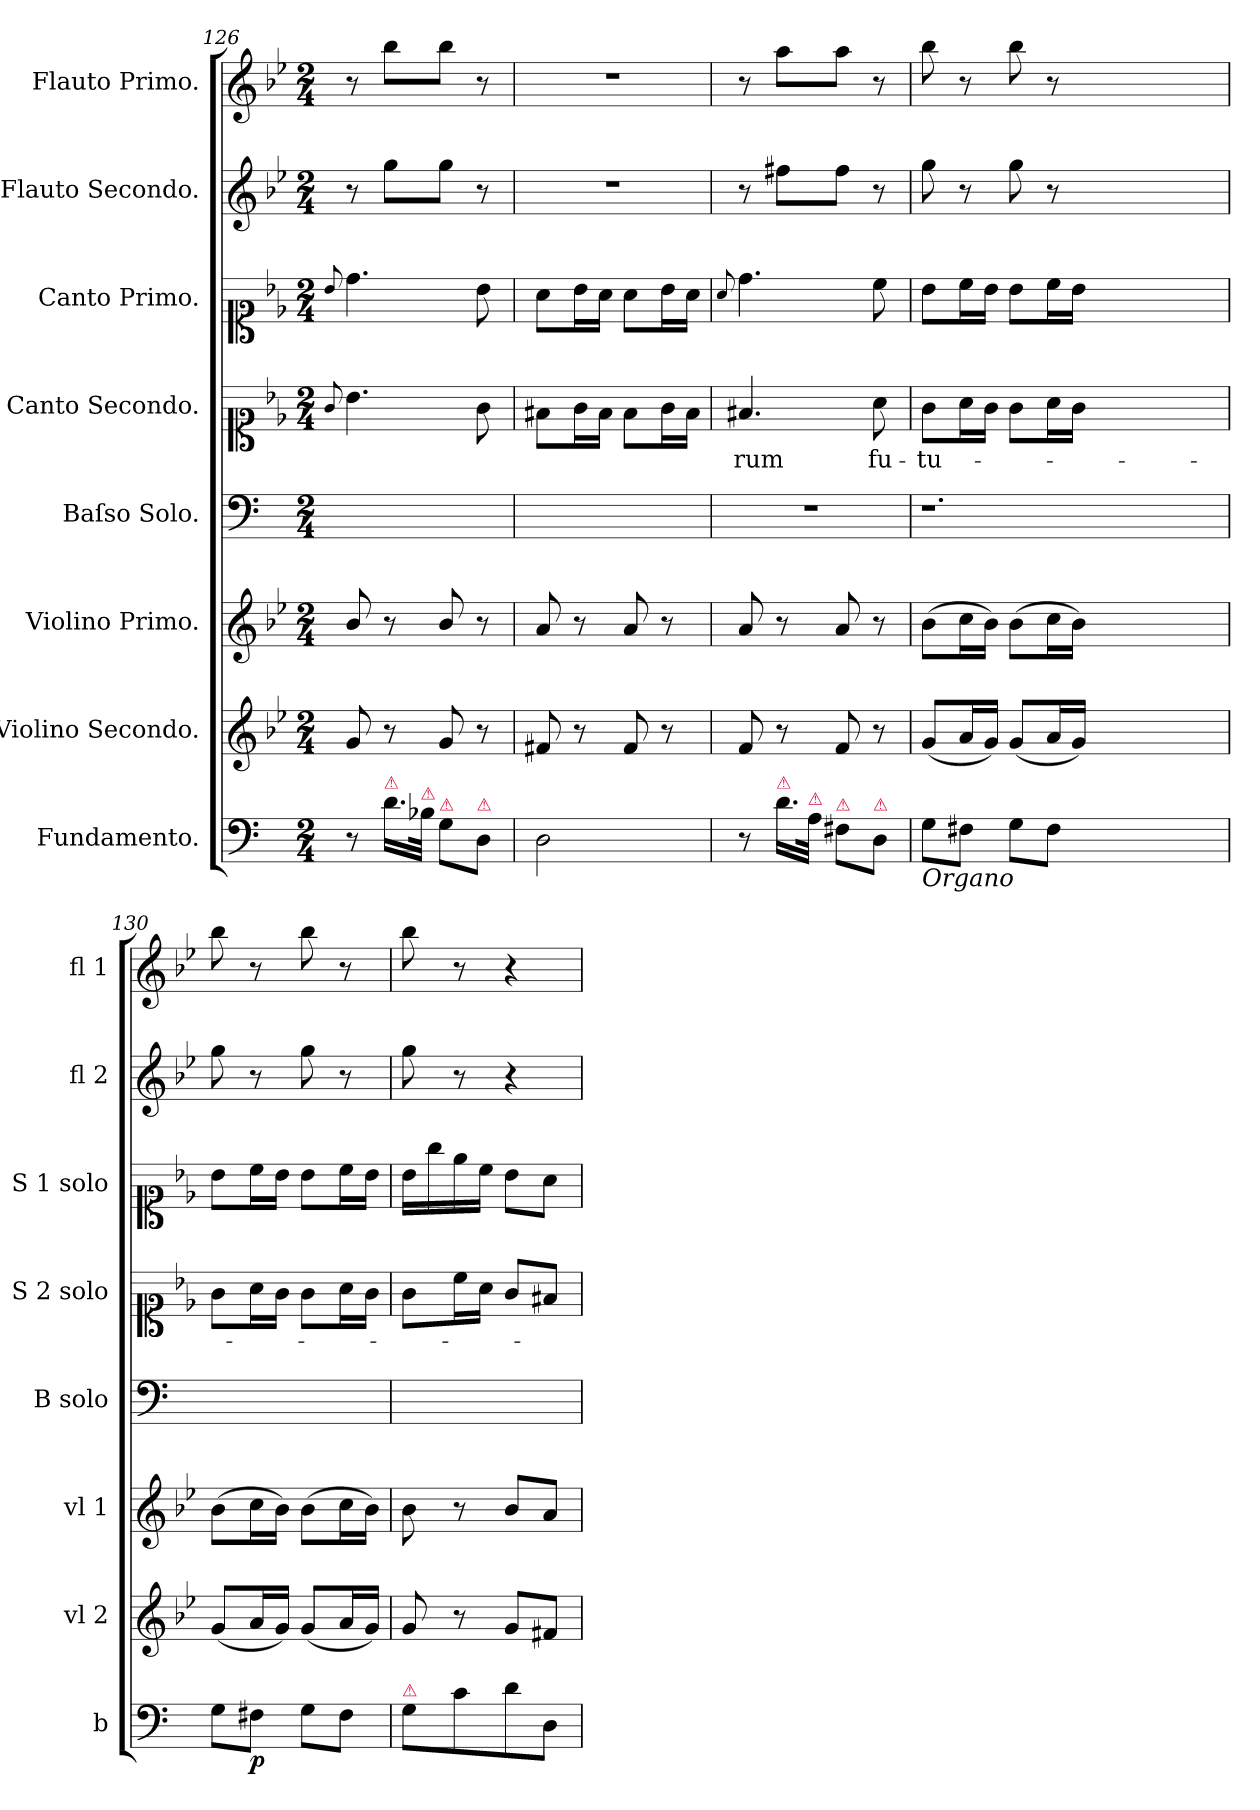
**kern	**dynam	**kern	**kern	**kern	**kern	**text	**kern	**kern	**kern
*part8	*part8	*part7	*part6	*part5	*part4	*part4	*part3	*part2	*part1
*staff8	*staff8	*staff7	*staff6	*staff5	*staff4	*staff4	*staff3	*staff2	*staff1
*I"Fundamento.	*	*I"Violino Secondo.	*I"Violino Primo.	*I"Baſso Solo.	*I"Canto Secondo.	*	*I"Canto Primo.	*I"Flauto Secondo.	*I"Flauto Primo.
*I'b	*	*I'vl 2	*I'vl 1	*I'B solo	*I'S 2 solo	*	*I'S 1 solo	*I'fl 2	*I'fl 1
*clefF4	*	*clefG2	*clefG2	*clefF4	*clefC1	*	*clefC1	*clefG2	*clefG2
*	*	*k[b-e-]	*k[b-e-]	*	*k[b-e-]	*	*k[b-e-]	*k[b-e-]	*k[b-e-]
*M2/4	*	*M2/4	*M2/4	*M2/4	*M2/4	*	*M2/4	*M2/4	*M2/4
=126	=126	=126	=126	=126	=126	=126	=126	=126	=126
.	.	.	.	.	8qqg/	.	8qqb-/	.	.
8r	.	8g/	8b-/	2ryy	4.b-\	.	4.dd\	8r	8r
!LO:TX:a:color=crimson:t=⚠	!	!	!	!	!	!	!	!	!
16.d\LL	.	8r	8r	.	.	.	.	8gg\L	8bb-\L
!LO:TX:a:color=crimson:t=⚠	!	!	!	!	!	!	!	!	!
32B-\JJk	.	.	.	.	.	.	.	.	.
!LO:TX:a:color=crimson:t=⚠	!	!	!	!	!	!	!	!	!
8G\L	.	8g/	8b-/	.	.	.	.	8gg\J	8bb-\J
!LO:TX:a:color=crimson:t=⚠	!	!	!	!	!	!	!	!	!
8D\J	.	8r	8r	.	8g\	.	8b-\	8r	8r
=127	=127	=127	=127	=127	=127	=127	=127	=127	=127
2D\	.	8f#X/	8a/	2ryy	8f#X\L	.	8a\L	2r	2r
.	.	8r	8r	.	16g\L	.	16b-\L	.	.
.	.	.	.	.	16f#\JJ	.	16a\JJ	.	.
.	.	8f#/	8a/	.	8f#\L	.	8a\L	.	.
.	.	8r	8r	.	16g\L	.	16b-\L	.	.
.	.	.	.	.	16f#\JJ	.	16a\JJ	.	.
=128	=128	=128	=128	=128	=128	=128	=128	=128	=128
.	.	.	.	.	.	.	8qqa/	.	.
8r	.	8f/	8a/	2r	4.f#X/	-rum	4.dd\	8r	8r
!LO:TX:a:color=crimson:t=⚠	!	!	!	!	!	!	!	!	!
16.d\LL	.	8r	8r	.	.	.	.	8ff#X\L	8aa\L
!LO:TX:a:color=crimson:t=⚠	!	!	!	!	!	!	!	!	!
32A\JJk	.	.	.	.	.	.	.	.	.
!LO:TX:a:color=crimson:t=⚠	!	!	!	!	!	!	!	!	!
8F#X\L	.	8f/	8a/	.	.	.	.	8ff#\J	8aa\J
!LO:TX:a:color=crimson:t=⚠	!	!	!	!	!	!	!	!	!
8D\J	.	8r	8r	.	8a\	fu-	8cc\	8r	8r
=129	=129	=129	=129	=129	=129	=129	=129	=129	=129
!LO:TX:b:i:t=Organo	!	!	!	!	!	!	!	!	!
8G\L	.	(8g/L	(8b-\L	1.r	8g\L	-tu-	8b-\L	8gg\	8bb-\
8F#X\J	.	16a/L	16cc\L	.	16a\L	.	16cc\L	8r	8r
.	.	16g/JJ)	16b-\JJ)	.	16g\JJ	.	16b-\JJ	.	.
8G\L	.	(8g/L	(8b-\L	.	8g\L	.	8b-\L	8gg\	8bb-\
8F#\J	.	16a/L	16cc\L	.	16a\L	.	16cc\L	8r	8r
.	.	16g/JJ)	16b-\JJ)	.	16g\JJ	.	16b-\JJ	.	.
1ryy	.	1ryy	1ryy	.	1ryy	.	1ryy	1ryy	1ryy
=130	=130	=130	=130	=130	=130	=130	=130	=130	=130
8G\L	.	(8g/L	(8b-\L	2ryy	8g\L	.	8b-\L	8gg\	8bb-\
8F#X\J	p	16a/L	16cc\L	.	16a\L	.	16cc\L	8r	8r
.	.	16g/JJ)	16b-\JJ)	.	16g\JJ	.	16b-\JJ	.	.
8G\L	.	(8g/L	(8b-\L	.	8g\L	.	8b-\L	8gg\	8bb-\
8F#\J	.	16a/L	16cc\L	.	16a\L	.	16cc\L	8r	8r
.	.	16g/JJ)	16b-\JJ)	.	16g\JJ	.	16b-\JJ	.	.
=131	=131	=131	=131	=131	=131	=131	=131	=131	=131
!LO:TX:a:color=crimson:t=⚠	!	!	!	!	!	!	!	!	!
8G\L	.	8g/	8b-\	2ryy	8g\L	.	16b-\LL	8gg\	8bb-\
.	.	.	.	.	.	.	16gg\	.	.
8c\	.	8r	8r	.	16cc\L	.	16ee-\	8r	8r
.	.	.	.	.	16a\JJ	.	16cc\JJ	.	.
8d\	.	8g/L	8b-/L	.	8g/L	.	8b-\L	4r	4r
8D\J	.	8f#X/J	8a/J	.	8f#X/J	.	8a\J	.	.
=	=	=	=	=	=	=	=	=	=
*-	*-	*-	*-	*-	*-	*-	*-	*-	*-
